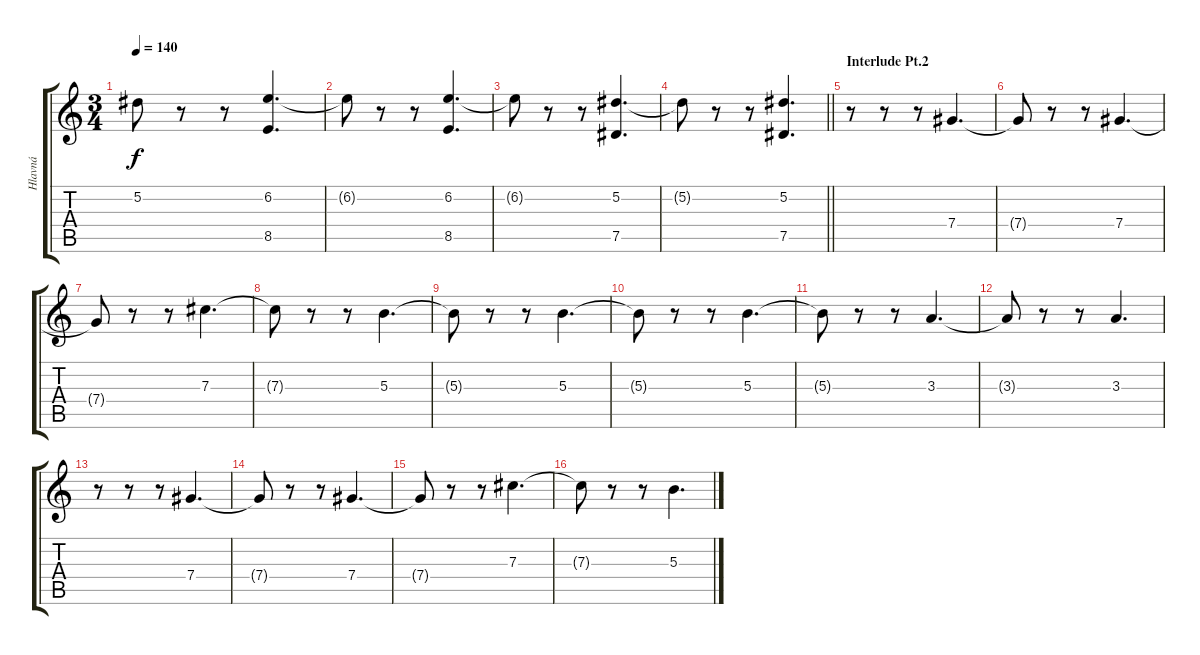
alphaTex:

\track ("Hlavná" "Hlavná") {instrument overdrivenguitar}
\staff {score tabs}
\tuning (Eb4 Bb3 Gb3 Db3 Ab2 Eb2) {hide}
\ts (3 4)
\tempo 140
\clef g2
\ks c
5.2{t}.8{dy f} r.8 r.8 (6.2 8.5).4{d} |
6.2{t}.8 r.8 r.8 (6.2 8.5).4{d} |
6.2{t}.8 r.8 r.8 (5.2 7.5).4{d} |
\barLineRight lightlight
5.2{t}.8 r.8 r.8 (5.2 7.5).4{d} |
\section ("" "Interlude Pt.2")
r.8 r.8 r.8 7.4.4{d} |
7.4{t}.8 r.8 r.8 7.4.4{d} |
7.4{t}.8 r.8 r.8 7.3.4{d} |
7.3{t}.8 r.8 r.8 5.3.4{d} |
5.3{t}.8 r.8 r.8 5.3.4{d} |
5.3{t}.8 r.8 r.8 5.3.4{d} |
5.3{t}.8 r.8 r.8 3.3.4{d} |
3.3{t}.8 r.8 r.8 3.3.4{d} |
r.8 r.8 r.8 7.4.4{d} |
7.4{t}.8 r.8 r.8 7.4.4{d} |
7.4{t}.8 r.8 r.8 7.3.4{d} |
7.3{t}.8 r.8 r.8 5.3.4{d}
